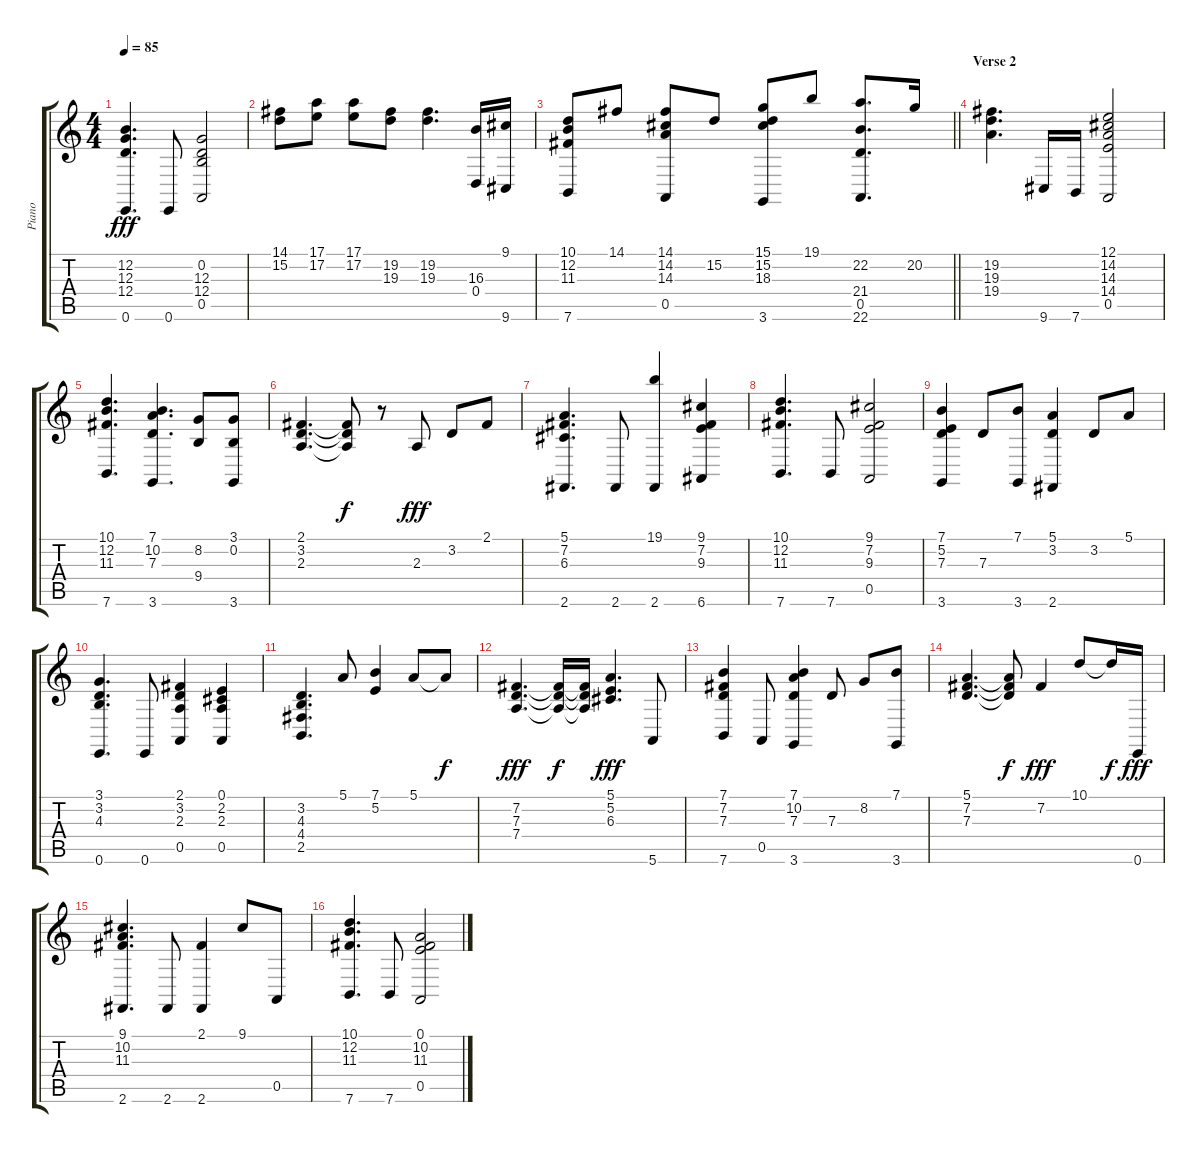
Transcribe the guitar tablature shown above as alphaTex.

\track ("Piano" "Piano") {instrument electricpiano1}
\staff {score tabs}
\tuning (E4 B3 G3 D3 A2 E2) {hide}
\ts (4 4)
\tempo 85
\clef g2
\ks c
(12.2 12.3 12.4 0.6).4{d dy fff} 0.6.8 (0.2 12.3 12.4 0.5).2 |
(14.1 15.2).8 (17.1 17.2).8 (17.1 17.2).8 (19.2 19.3).8 (19.2 19.3).4{d} (16.3 0.4).16 (9.1 9.6).16 |
\barLineRight lightlight
(10.1 12.2 11.3 7.6).8 14.1.8 (14.1 14.2 14.3 0.5).8 15.2.8 (15.1 15.2 18.3 3.6).8 19.1.8 (22.2 21.4 0.5 22.6).8{d} 20.2.16 |
\section ("" "Verse 2")
(19.2 19.3 19.4).4{d} 9.6.16 7.6.16 (12.1 14.2 14.3 14.4 0.5).2 |
(10.1 12.2 11.3 7.6).4{d} (7.1 10.2 7.3 3.6).4{d} (8.2 9.4).8 (3.1 0.2 3.6).8 |
(2.1 3.2 2.3).4{d} (2.1{t} 3.2{t} 2.3{t}).8{dy f} r.8 2.3.8{dy fff} 3.2.8 2.1.8 |
(5.1 7.2 6.3 2.6).4{d} 2.6.8 (19.1 2.6).4 (9.1 7.2 9.3 6.6).4 |
(10.1 12.2 11.3 7.6).4{d} 7.6.8 (9.1 7.2 9.3 0.5).2 |
(7.1 5.2 7.3 3.6).4 7.3.8 (7.1 3.6).8 (5.1 3.2 2.6).4 3.2.8 5.1.8 |
(3.1 3.2 4.3 0.6).4{d} 0.6.8 (2.1 3.2 2.3 0.5).4 (0.1 2.2 2.3 0.5).4 |
(3.2 4.3 4.4 2.5).4{d} 5.1.8 (7.1 5.2).4 5.1.8 5.1{t}.8{dy f} |
(7.2 7.3 7.4).4{d dy fff} (7.2{t} 7.3{t} 7.4{t}).16{dy f} (7.2{t} 7.3{t} 7.4{t}).16 (5.1 5.2 6.3).4{d dy fff} 5.6.8 |
(7.1 7.2 7.3 7.6).4 0.5.8 (7.1 10.2 7.3 3.6).4 7.3.8 8.2.8 (7.1 3.6).8 |
(5.1 7.2 7.3).4{d} (5.1{t} 7.2{t} 7.3{t}).8{dy f} 7.2.4{dy fff} 10.1.8 10.1{t}.16{dy f} 0.6.16{dy fff} |
(9.1 10.2 11.3 2.6).4{d} 2.6.8 (2.1 2.6).4 9.1.8 0.5.8 |
(10.1 12.2 11.3 7.6).4{d} 7.6.8 (0.1 10.2 11.3 0.5).2
